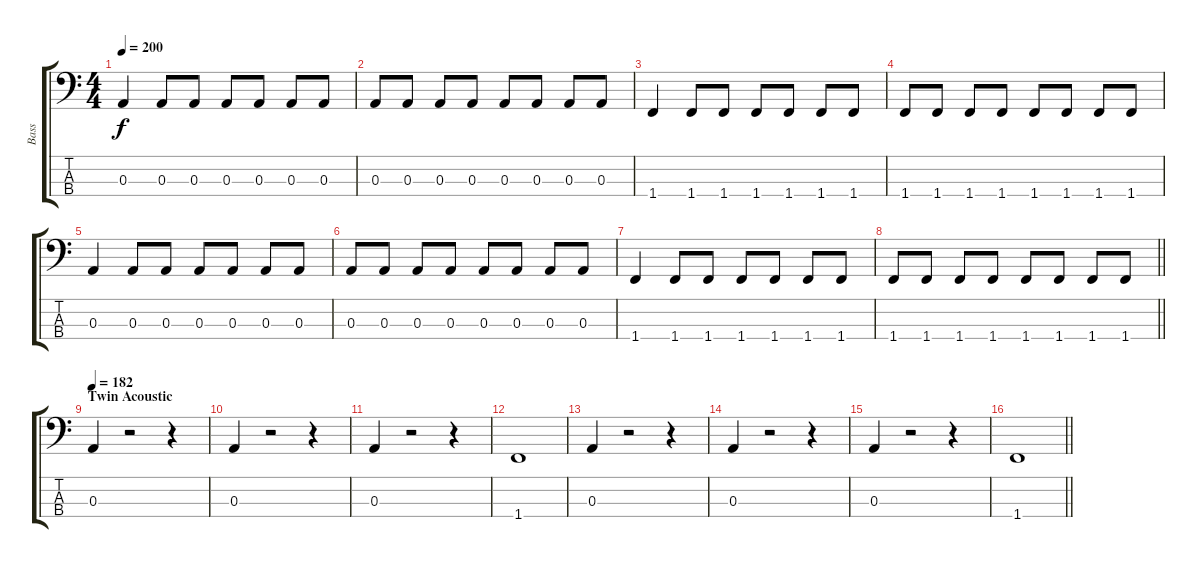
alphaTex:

\track ("Bass" "Bass") {instrument electricbassfinger}
\staff {score tabs}
\tuning (G2 D2 A1 E1) {hide}
\ts (4 4)
\section ("" "")
\tempo 200
\clef f4
\ks c
0.3.4{dy f} 0.3.8 0.3.8 0.3.8 0.3.8 0.3.8 0.3.8 |
0.3.8 0.3.8 0.3.8 0.3.8 0.3.8 0.3.8 0.3.8 0.3.8 |
1.4.4 1.4.8 1.4.8 1.4.8 1.4.8 1.4.8 1.4.8 |
1.4.8 1.4.8 1.4.8 1.4.8 1.4.8 1.4.8 1.4.8 1.4.8 |
0.3.4 0.3.8 0.3.8 0.3.8 0.3.8 0.3.8 0.3.8 |
0.3.8 0.3.8 0.3.8 0.3.8 0.3.8 0.3.8 0.3.8 0.3.8 |
1.4.4 1.4.8 1.4.8 1.4.8 1.4.8 1.4.8 1.4.8 |
\barLineRight lightlight
1.4.8 1.4.8 1.4.8 1.4.8 1.4.8 1.4.8 1.4.8 1.4.8 |
\section ("" "Twin Acoustic")
\tempo 182
0.3.4 r.2 r.4 |
0.3.4 r.2 r.4 |
0.3.4 r.2 r.4 |
1.4.1 |
0.3.4 r.2 r.4 |
0.3.4 r.2 r.4 |
0.3.4 r.2 r.4 |
\barLineRight lightlight
1.4.1
